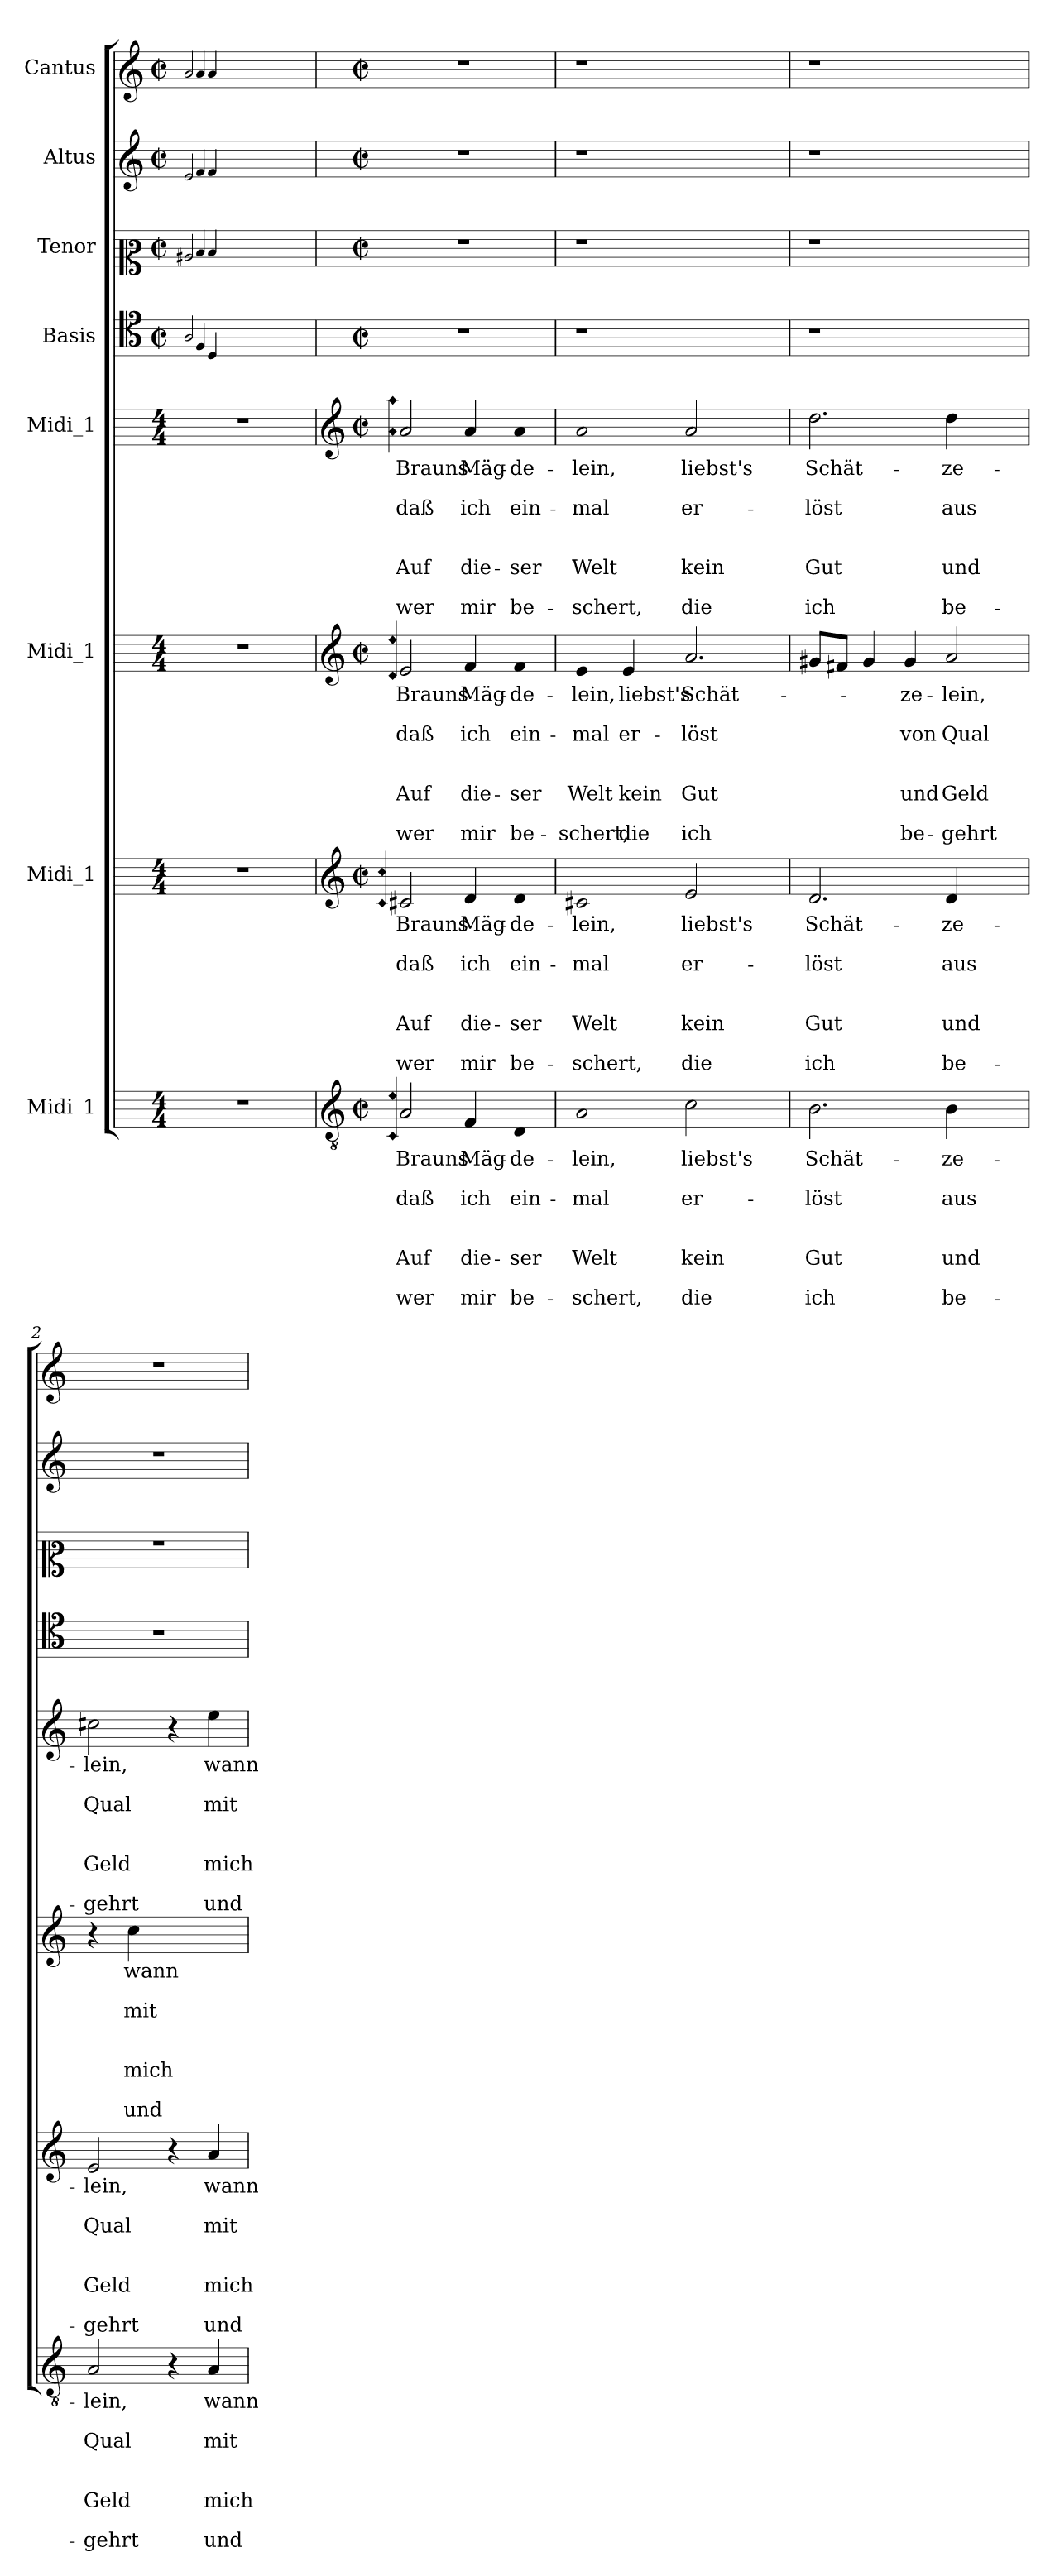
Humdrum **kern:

**kern	**text	**text	**text	**text	**text	**text	**text	**text	**kern	**text	**text	**text	**text	**text	**text	**text	**text	**kern	**text	**text	**text	**text	**text	**text	**text	**text	**kern	**text	**text	**text	**text	**text	**text	**text	**text	**kern	**kern	**kern	**kern
*part8	*part8	*part8	*part8	*part8	*part8	*part8	*part8	*part8	*part7	*part7	*part7	*part7	*part7	*part7	*part7	*part7	*part7	*part6	*part6	*part6	*part6	*part6	*part6	*part6	*part6	*part6	*part5	*part5	*part5	*part5	*part5	*part5	*part5	*part5	*part5	*part4	*part3	*part2	*part1
*staff8	*staff8	*staff8	*staff8	*staff8	*staff8	*staff8	*staff8	*staff8	*staff7	*staff7	*staff7	*staff7	*staff7	*staff7	*staff7	*staff7	*staff7	*staff6	*staff6	*staff6	*staff6	*staff6	*staff6	*staff6	*staff6	*staff6	*staff5	*staff5	*staff5	*staff5	*staff5	*staff5	*staff5	*staff5	*staff5	*staff4	*staff3	*staff2	*staff1
*I"Midi_1	*	*	*	*	*	*	*	*	*I"Midi_1	*	*	*	*	*	*	*	*	*I"Midi_1	*	*	*	*	*	*	*	*	*I"Midi_1	*	*	*	*	*	*	*	*	*I"Basis	*I"Tenor	*I"Altus	*I"Cantus
*	*	*	*	*	*	*	*	*	*	*	*	*	*	*	*	*	*	*	*	*	*	*	*	*	*	*	*	*	*	*	*	*	*	*	*	*clefC4	*clefC2	*clefG2	*clefG2
*	*	*	*	*	*	*	*	*	*	*	*	*	*	*	*	*	*	*	*	*	*	*	*	*	*	*	*	*	*	*	*	*	*	*	*	*k[]	*k[]	*k[]	*k[]
*	*	*	*	*	*	*	*	*	*	*	*	*	*	*	*	*	*	*	*	*	*	*	*	*	*	*	*	*	*	*	*	*	*	*	*	*C:	*C:	*C:	*C:
*M4/4	*	*	*	*	*	*	*	*	*M4/4	*	*	*	*	*	*	*	*	*M4/4	*	*	*	*	*	*	*	*	*M4/4	*	*	*	*	*	*	*	*	*M2/2	*M2/2	*M2/2	*M2/2
*	*	*	*	*	*	*	*	*	*	*	*	*	*	*	*	*	*	*	*	*	*	*	*	*	*	*	*	*	*	*	*	*	*	*	*	*met(c|)	*met(c|)	*met(c|)	*met(c|)
=	=	=	=	=	=	=	=	=	=	=	=	=	=	=	=	=	=	=	=	=	=	=	=	=	=	=	=	=	=	=	=	=	=	=	=	=	=	=	=
.	.	.	.	.	.	.	.	.	.	.	.	.	.	.	.	.	.	.	.	.	.	.	.	.	.	.	.	.	.	.	.	.	.	.	.	2qqA/	2qqc#X	2qqe	2qqa
.	.	.	.	.	.	.	.	.	.	.	.	.	.	.	.	.	.	.	.	.	.	.	.	.	.	.	.	.	.	.	.	.	.	.	.	4qqF	4qqd	4qqf	4qqa
.	.	.	.	.	.	.	.	.	.	.	.	.	.	.	.	.	.	.	.	.	.	.	.	.	.	.	.	.	.	.	.	.	.	.	.	4qqD	4qqd	4qqf	4qqa
1r	.	.	.	.	.	.	.	.	1r	.	.	.	.	.	.	.	.	1r	.	.	.	.	.	.	.	.	1r	.	.	.	.	.	.	.	.	1ryy	1ryy	1ryy	1ryy
!!LO:LB:g=z
=1	=1	=1	=1	=1	=1	=1	=1	=1	=1	=1	=1	=1	=1	=1	=1	=1	=1	=1	=1	=1	=1	=1	=1	=1	=1	=1	=1	=1	=1	=1	=1	=1	=1	=1	=1	=1	=1	=1	=1
*clefGv2	*	*	*	*	*	*	*	*	*clefG2	*	*	*	*	*	*	*	*	*clefG2	*	*	*	*	*	*	*	*	*clefG2	*	*	*	*	*	*	*	*	*	*	*	*
*k[]	*	*	*	*	*	*	*	*	*k[]	*	*	*	*	*	*	*	*	*k[]	*	*	*	*	*	*	*	*	*k[]	*	*	*	*	*	*	*	*	*	*	*	*
*C:	*	*	*	*	*	*	*	*	*C:	*	*	*	*	*	*	*	*	*C:	*	*	*	*	*	*	*	*	*C:	*	*	*	*	*	*	*	*	*	*	*	*
*M2/2	*	*	*	*	*	*	*	*	*M2/2	*	*	*	*	*	*	*	*	*M2/2	*	*	*	*	*	*	*	*	*M2/2	*	*	*	*	*	*	*	*	*M2/2	*M2/2	*M2/2	*M2/2
*met(c|)	*	*	*	*	*	*	*	*	*met(c|)	*	*	*	*	*	*	*	*	*met(c|)	*	*	*	*	*	*	*	*	*met(c|)	*	*	*	*	*	*	*	*	*met(c|)	*met(c|)	*met(c|)	*met(c|)
!	!	!	!	!	!	!	!	!	!	!	!	!	!	!	!	!	!	!	!	!	!	!	!	!	!	!	!LO:N:n=1:head=diamond	!	!	!	!	!	!	!	!	!	!	!	!
!	!	!	!	!	!	!	!	!	!	!	!	!	!	!	!	!	!	!LO:N:n=1:head=diamond	!	!	!	!	!	!	!	!	!LO:N:n=2:head=diamond	!	!	!	!	!	!	!	!	!	!	!	!
!	!	!	!	!	!	!	!	!	!LO:N:n=1:head=diamond	!	!	!	!	!	!	!	!	!LO:N:n=2:head=diamond	!	!	!	!	!	!	!	!	!	!	!	!	!	!	!	!	!	!	!	!	!
!LO:N:n=1:head=diamond	!	!	!	!	!	!	!	!	!LO:N:n=2:head=diamond	!	!	!	!	!	!	!	!	!	!	!	!	!	!	!	!	!	!	!	!	!	!	!	!	!	!	!	!	!	!
!LO:N:n=2:head=diamond	!	!	!	!	!	!	!	!	!	!	!	!	!	!	!	!	!	!	!	!	!	!	!	!	!	!	!	!	!	!	!	!	!	!	!	!	!	!	!
4qqC 4qqe	.	.	.	.	.	.	.	.	4qqc 4qqcc	.	.	.	.	.	.	.	.	4qqd 4qqee	.	.	.	.	.	.	.	.	4qqa 4qqaa	.	.	.	.	.	.	.	.	.	.	.	.
!	!LO:LY:b	!	!LO:LY:b	!	!	!LO:LY:b	!	!LO:LY:b	!	!LO:LY:b	!	!LO:LY:b	!	!	!LO:LY:b	!	!LO:LY:b	!	!LO:LY:b	!	!LO:LY:b	!	!	!LO:LY:b	!	!LO:LY:b	!	!LO:LY:b	!	!LO:LY:b	!	!	!LO:LY:b	!	!LO:LY:b	!	!	!	!
2A/	Brauns	.	daß	.	.	Auf	.	wer	2c#X	Brauns	.	daß	.	.	Auf	.	wer	2e	Brauns	.	daß	.	.	Auf	.	wer	2a	Brauns	.	daß	.	.	Auf	.	wer	1r	1r	1r	1r
!	!LO:LY:b	!	!LO:LY:b	!	!	!LO:LY:b	!	!LO:LY:b	!	!LO:LY:b	!	!LO:LY:b	!	!	!LO:LY:b	!	!LO:LY:b	!	!LO:LY:b	!	!LO:LY:b	!	!	!LO:LY:b	!	!LO:LY:b	!	!LO:LY:b	!	!LO:LY:b	!	!	!LO:LY:b	!	!LO:LY:b	!	!	!	!
4F	Mäg-	.	-ich	.	.	die-	.	-mir	4d	Mäg-	.	-ich	.	.	die-	.	-mir	4f	Mäg-	.	-ich	.	.	die-	.	-mir	4a	Mäg-	.	-ich	.	.	die-	.	-mir	.	.	.	.
!	!LO:LY:b	!	!LO:LY:b	!	!	!LO:LY:b	!	!LO:LY:b	!	!LO:LY:b	!	!LO:LY:b	!	!	!LO:LY:b	!	!LO:LY:b	!	!LO:LY:b	!	!LO:LY:b	!	!	!LO:LY:b	!	!LO:LY:b	!	!LO:LY:b	!	!LO:LY:b	!	!	!LO:LY:b	!	!LO:LY:b	!	!	!	!
4D	de-	.	-ein-	.	.	-ser	.	be-	4d	de-	.	-ein-	.	.	-ser	.	be-	4f	de-	.	-ein-	.	.	-ser	.	be-	4a	de-	.	-ein-	.	.	-ser	.	be-	.	.	.	.
=2	=2	=2	=2	=2	=2	=2	=2	=2	=2	=2	=2	=2	=2	=2	=2	=2	=2	=2	=2	=2	=2	=2	=2	=2	=2	=2	=2	=2	=2	=2	=2	=2	=2	=2	=2	=2	=2	=2	=2
!	!LO:LY:b	!	!LO:LY:b	!	!	!LO:LY:b	!	!LO:LY:b	!	!LO:LY:b	!	!LO:LY:b	!	!	!LO:LY:b	!	!LO:LY:b	!	!LO:LY:b	!	!LO:LY:b	!	!	!LO:LY:b	!	!LO:LY:b	!	!LO:LY:b	!	!LO:LY:b	!	!	!LO:LY:b	!	!LO:LY:b	!	!	!	!
2A	-lein,	.	mal	.	.	Welt	.	schert,	2c#X	-lein,	.	mal	.	.	Welt	.	schert,	4e	-lein,	.	mal	.	.	Welt	.	schert,	2a	-lein,	.	mal	.	.	Welt	.	schert,	1r	1r	1r	1r
!	!	!	!	!	!	!	!	!	!	!	!	!	!	!	!	!	!	!	!LO:LY:b	!	!LO:LY:b	!	!	!LO:LY:b	!	!LO:LY:b	!	!	!	!	!	!	!	!	!	!	!	!	!
.	.	.	.	.	.	.	.	.	.	.	.	.	.	.	.	.	.	4e	liebst's	.	er-	.	.	-kein	.	die	.	.	.	.	.	.	.	.	.	.	.	.	.
!	!LO:LY:b	!	!LO:LY:b	!	!	!LO:LY:b	!	!LO:LY:b	!	!LO:LY:b	!	!LO:LY:b	!	!	!LO:LY:b	!	!LO:LY:b	!	!LO:LY:b	!	!LO:LY:b	!	!	!LO:LY:b	!	!LO:LY:b	!	!LO:LY:b	!	!LO:LY:b	!	!	!LO:LY:b	!	!LO:LY:b	!	!	!	!
2c	liebst's	.	er-	.	.	-kein	.	die	2e	liebst's	.	er-	.	.	-kein	.	die	2.a	Schät-	.	-löst	.	.	Gut	.	ich	2a	liebst's	.	er-	.	.	-kein	.	die	.	.	.	.
4ryy	.	.	.	.	.	.	.	.	4ryy	.	.	.	.	.	.	.	.	.	.	.	.	.	.	.	.	.	4ryy	.	.	.	.	.	.	.	.	4ryy	4ryy	4ryy	4ryy
=2	=2	=2	=2	=2	=2	=2	=2	=2	=2	=2	=2	=2	=2	=2	=2	=2	=2	=2	=2	=2	=2	=2	=2	=2	=2	=2	=2	=2	=2	=2	=2	=2	=2	=2	=2	=2	=2	=2	=2
!	!LO:LY:b	!	!LO:LY:b	!	!	!LO:LY:b	!	!LO:LY:b	!	!LO:LY:b	!	!LO:LY:b	!	!	!LO:LY:b	!	!LO:LY:b	!	!	!	!	!	!	!	!	!	!	!LO:LY:b	!	!LO:LY:b	!	!	!LO:LY:b	!	!LO:LY:b	!	!	!	!
2.B	Schät-	.	-löst	.	.	Gut	.	ich	2.d	Schät-	.	-löst	.	.	Gut	.	ich	8g#XL	.	.	.	.	.	.	.	.	2.dd	Schät-	.	-löst	.	.	Gut	.	ich	1r	1r	1r	1r
.	.	.	.	.	.	.	.	.	.	.	.	.	.	.	.	.	.	8f#J	.	.	.	.	.	.	.	.	.	.	.	.	.	.	.	.	.	.	.	.	.
.	.	.	.	.	.	.	.	.	.	.	.	.	.	.	.	.	.	4g#	.	.	.	.	.	.	.	.	.	.	.	.	.	.	.	.	.	.	.	.	.
!	!	!	!	!	!	!	!	!	!	!	!	!	!	!	!	!	!	!	!LO:LY:b	!	!LO:LY:b	!	!	!LO:LY:b	!	!LO:LY:b	!	!	!	!	!	!	!	!	!	!	!	!	!
.	.	.	.	.	.	.	.	.	.	.	.	.	.	.	.	.	.	4g#	ze-	.	-von	.	.	und	.	be-	.	.	.	.	.	.	.	.	.	.	.	.	.
!	!LO:LY:b	!	!LO:LY:b	!	!	!LO:LY:b	!	!LO:LY:b	!	!LO:LY:b	!	!LO:LY:b	!	!	!LO:LY:b	!	!LO:LY:b	!	!LO:LY:b	!	!LO:LY:b	!	!	!LO:LY:b	!	!LO:LY:b	!	!LO:LY:b	!	!LO:LY:b	!	!	!LO:LY:b	!	!LO:LY:b	!	!	!	!
4B	ze-	.	-aus	.	.	und	.	be-	4d	ze-	.	-aus	.	.	und	.	be-	2a	-lein,	.	Qual	.	.	Geld	.	gehrt	4dd	ze-	.	-aus	.	.	und	.	be-	.	.	.	.
4ryy	.	.	.	.	.	.	.	.	4ryy	.	.	.	.	.	.	.	.	.	.	.	.	.	.	.	.	.	4ryy	.	.	.	.	.	.	.	.	4ryy	4ryy	4ryy	4ryy
=2	=2	=2	=2	=2	=2	=2	=2	=2	=2	=2	=2	=2	=2	=2	=2	=2	=2	=2	=2	=2	=2	=2	=2	=2	=2	=2	=2	=2	=2	=2	=2	=2	=2	=2	=2	=2	=2	=2	=2
!	!LO:LY:b	!	!LO:LY:b	!	!	!LO:LY:b	!	!LO:LY:b	!	!LO:LY:b	!	!LO:LY:b	!	!	!LO:LY:b	!	!LO:LY:b	!	!	!	!	!	!	!	!	!	!	!LO:LY:b	!	!LO:LY:b	!	!	!LO:LY:b	!	!LO:LY:b	!	!	!	!
2A	-lein,	.	Qual	.	.	Geld	.	gehrt	2e	-lein,	.	Qual	.	.	Geld	.	gehrt	4r	.	.	.	.	.	.	.	.	2cc#X	-lein,	.	Qual	.	.	Geld	.	gehrt	1r	1r	1r	1r
!	!	!	!	!	!	!	!	!	!	!	!	!	!	!	!	!	!	!	!LO:LY:b	!	!LO:LY:b	!	!	!LO:LY:b	!	!LO:LY:b	!	!	!	!	!	!	!	!	!	!	!	!	!
.	.	.	.	.	.	.	.	.	.	.	.	.	.	.	.	.	.	4cc	wann	.	mit	.	.	mich	.	und	.	.	.	.	.	.	.	.	.	.	.	.	.
4r	.	.	.	.	.	.	.	.	4r	.	.	.	.	.	.	.	.	2ryy	.	.	.	.	.	.	.	.	4r	.	.	.	.	.	.	.	.	.	.	.	.
!	!LO:LY:b	!	!LO:LY:b	!	!	!LO:LY:b	!	!LO:LY:b	!	!LO:LY:b	!	!LO:LY:b	!	!	!LO:LY:b	!	!LO:LY:b	!	!	!	!	!	!	!	!	!	!	!LO:LY:b	!	!LO:LY:b	!	!	!LO:LY:b	!	!LO:LY:b	!	!	!	!
4A	wann	.	mit	.	.	mich	.	und	4a	wann	.	mit	.	.	mich	.	und	.	.	.	.	.	.	.	.	.	4ee	wann	.	mit	.	.	mich	.	und	.	.	.	.
=	=	=	=	=	=	=	=	=	=	=	=	=	=	=	=	=	=	=	=	=	=	=	=	=	=	=	=	=	=	=	=	=	=	=	=	=	=	=	=
*-	*-	*-	*-	*-	*-	*-	*-	*-	*-	*-	*-	*-	*-	*-	*-	*-	*-	*-	*-	*-	*-	*-	*-	*-	*-	*-	*-	*-	*-	*-	*-	*-	*-	*-	*-	*-	*-	*-	*-
